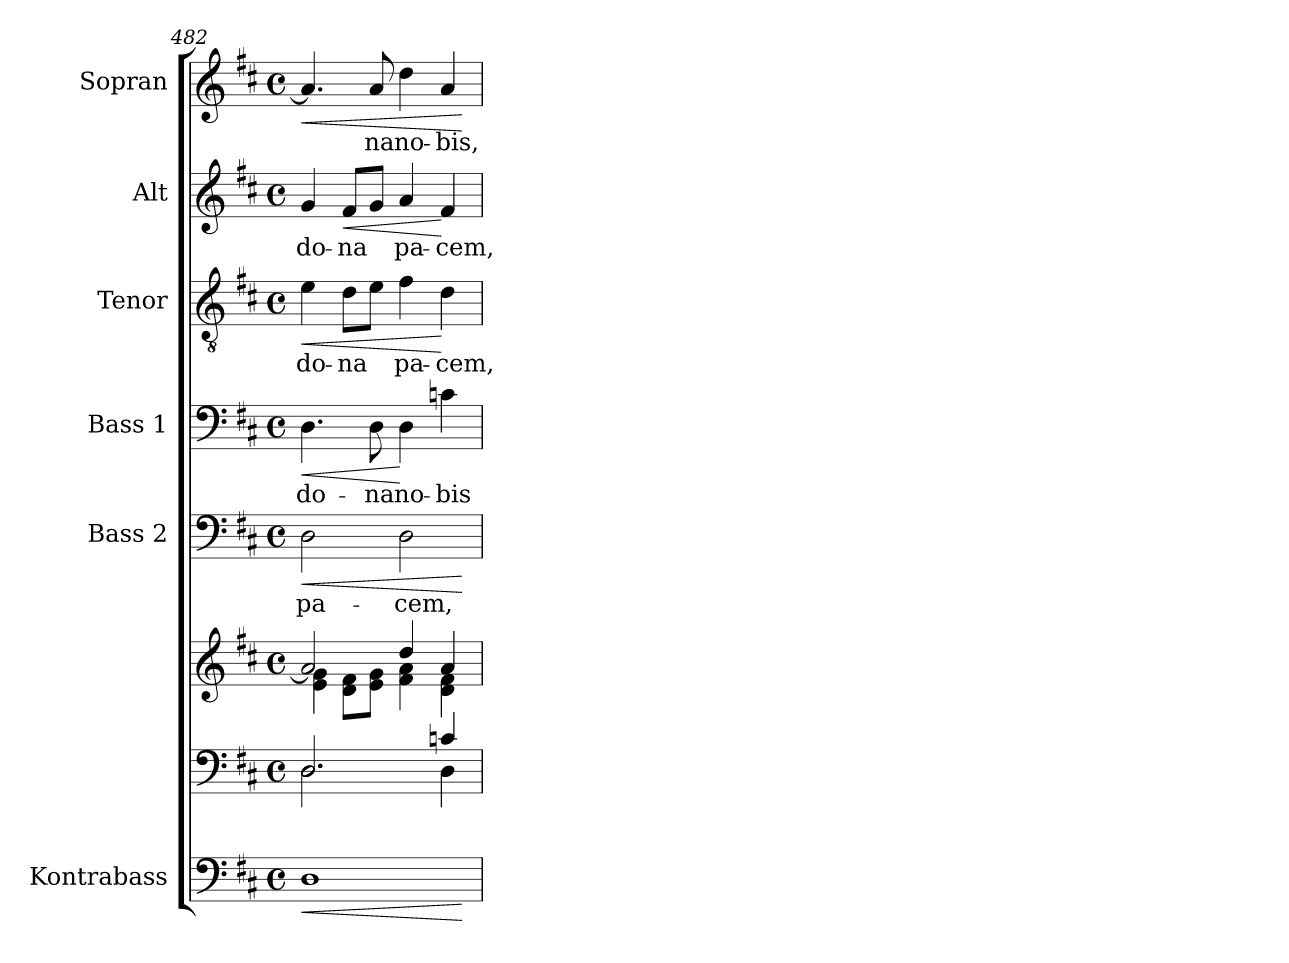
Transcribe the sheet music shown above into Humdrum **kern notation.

**kern	**dynam	**kern	**kern	**kern	**text	**dynam	**kern	**text	**dynam	**kern	**text	**dynam	**kern	**text	**dynam	**kern	**text	**dynam
*part7	*part7	*part6	*part6	*part5	*part5	*part5	*part4	*part4	*part4	*part3	*part3	*part3	*part2	*part2	*part2	*part1	*part1	*part1
*staff8	*staff8	*staff7	*staff6	*staff5	*staff5	*staff5	*staff4	*staff4	*staff4	*staff3	*staff3	*staff3	*staff2	*staff2	*staff2	*staff1	*staff1	*staff1
*I"Kontrabass	*	*	*	*I"Bass 2	*	*	*I"Bass 1	*	*	*I"Tenor	*	*	*I"Alt	*	*	*I"Sopran	*	*
*I'Kb.	*	*	*	*I'B. 2	*	*	*I'B. 1	*	*	*I'T.	*	*	*I'A.	*	*	*I'S.	*	*
!!LO:PB:g=z
*clefF4	*	*clefF4	*clefG2	*clefF4	*	*	*clefF4	*	*	*clefGv2	*	*	*clefG2	*	*	*clefG2	*	*
*ITrd7c12	*	*	*	*	*	*	*	*	*	*	*	*	*	*	*	*	*	*
*k[f#c#]	*	*k[f#c#]	*k[f#c#]	*k[f#c#]	*	*	*k[f#c#]	*	*	*k[f#c#]	*	*	*k[f#c#]	*	*	*k[f#c#]	*	*
*D:	*	*D:	*D:	*D:	*	*	*D:	*	*	*D:	*	*	*D:	*	*	*D:	*	*
*M4/4	*	*M4/4	*M4/4	*M4/4	*	*	*M4/4	*	*	*M4/4	*	*	*M4/4	*	*	*M4/4	*	*
*met(c)	*	*met(c)	*met(c)	*met(c)	*	*	*met(c)	*	*	*met(c)	*	*	*met(c)	*	*	*met(c)	*	*
=482	=482	=482	=482	=482	=482	=482	=482	=482	=482	=482	=482	=482	=482	=482	=482	=482	=482	=482
!	!LO:HP:b	!	!	!	!LO:LY:b	!LO:HP:b	!	!LO:LY:b	!LO:HP:b	!	!LO:LY:b	!LO:HP:b	!	!LO:LY:b	!	!	!	!LO:HP:b
*	*	*^	*^	*	*	*	*	*	*	*	*	*	*	*	*	*	*	*
1DD	<	2.D/	2.D\	2a/]	4e\ 4g\	2D\	pa-	<	4.D\	do-	<	4e\	do-	<	4g/	do-	.	4.a/]	.	<
!	!	!	!	!	!	!	!	!	!	!	!	!	!LO:LY:b	!	!	!LO:LY:b	!LO:HP:b	!	!	!
.	.	.	.	.	8d\ 8f#\L	.	.	.	.	.	.	8d\L	-na	.	8f#/L	-na	<	.	.	.
!	!	!	!	!	!	!	!	!	!	!LO:LY:b	!	!	!	!	!	!	!	!	!LO:LY:b	!
.	.	.	.	.	8e\ 8g\J	.	.	.	8D\	-na	.	8e\J	.	.	8g/J	.	.	8a/	-na	.
!	!	!	!	!	!	!	!LO:LY:b	!	!	!LO:LY:b	!	!	!LO:LY:b	!	!	!LO:LY:b	!	!	!LO:LY:b	!
.	.	.	.	4dd/	4f#\ 4a\	2D\	-cem,	.	4D\	no-	[	4f#\	pa-	.	4a/	pa-	.	4dd\	no-	.
!	!	!	!	!	!	!	!	!	!	!LO:LY:b	!	!	!LO:LY:b	!	!	!LO:LY:b	!	!	!LO:LY:b	!
.	.	4cn/	4D\	4a/	4d\ 4f#\	.	.	.	4cn\	-bis	.	4d\	-cem,	[	4f#/	-cem,	[	4a/	-bis,	.
*	*	*v	*v	*	*	*	*	*	*	*	*	*	*	*	*	*	*	*	*	*
*	*	*	*v	*v	*	*	*	*	*	*	*	*	*	*	*	*	*	*	*
.	[	.	.	.	.	[	.	.	.	.	.	.	.	.	.	.	.	[
=	=	=	=	=	=	=	=	=	=	=	=	=	=	=	=	=	=	=
*-	*-	*-	*-	*-	*-	*-	*-	*-	*-	*-	*-	*-	*-	*-	*-	*-	*-	*-
